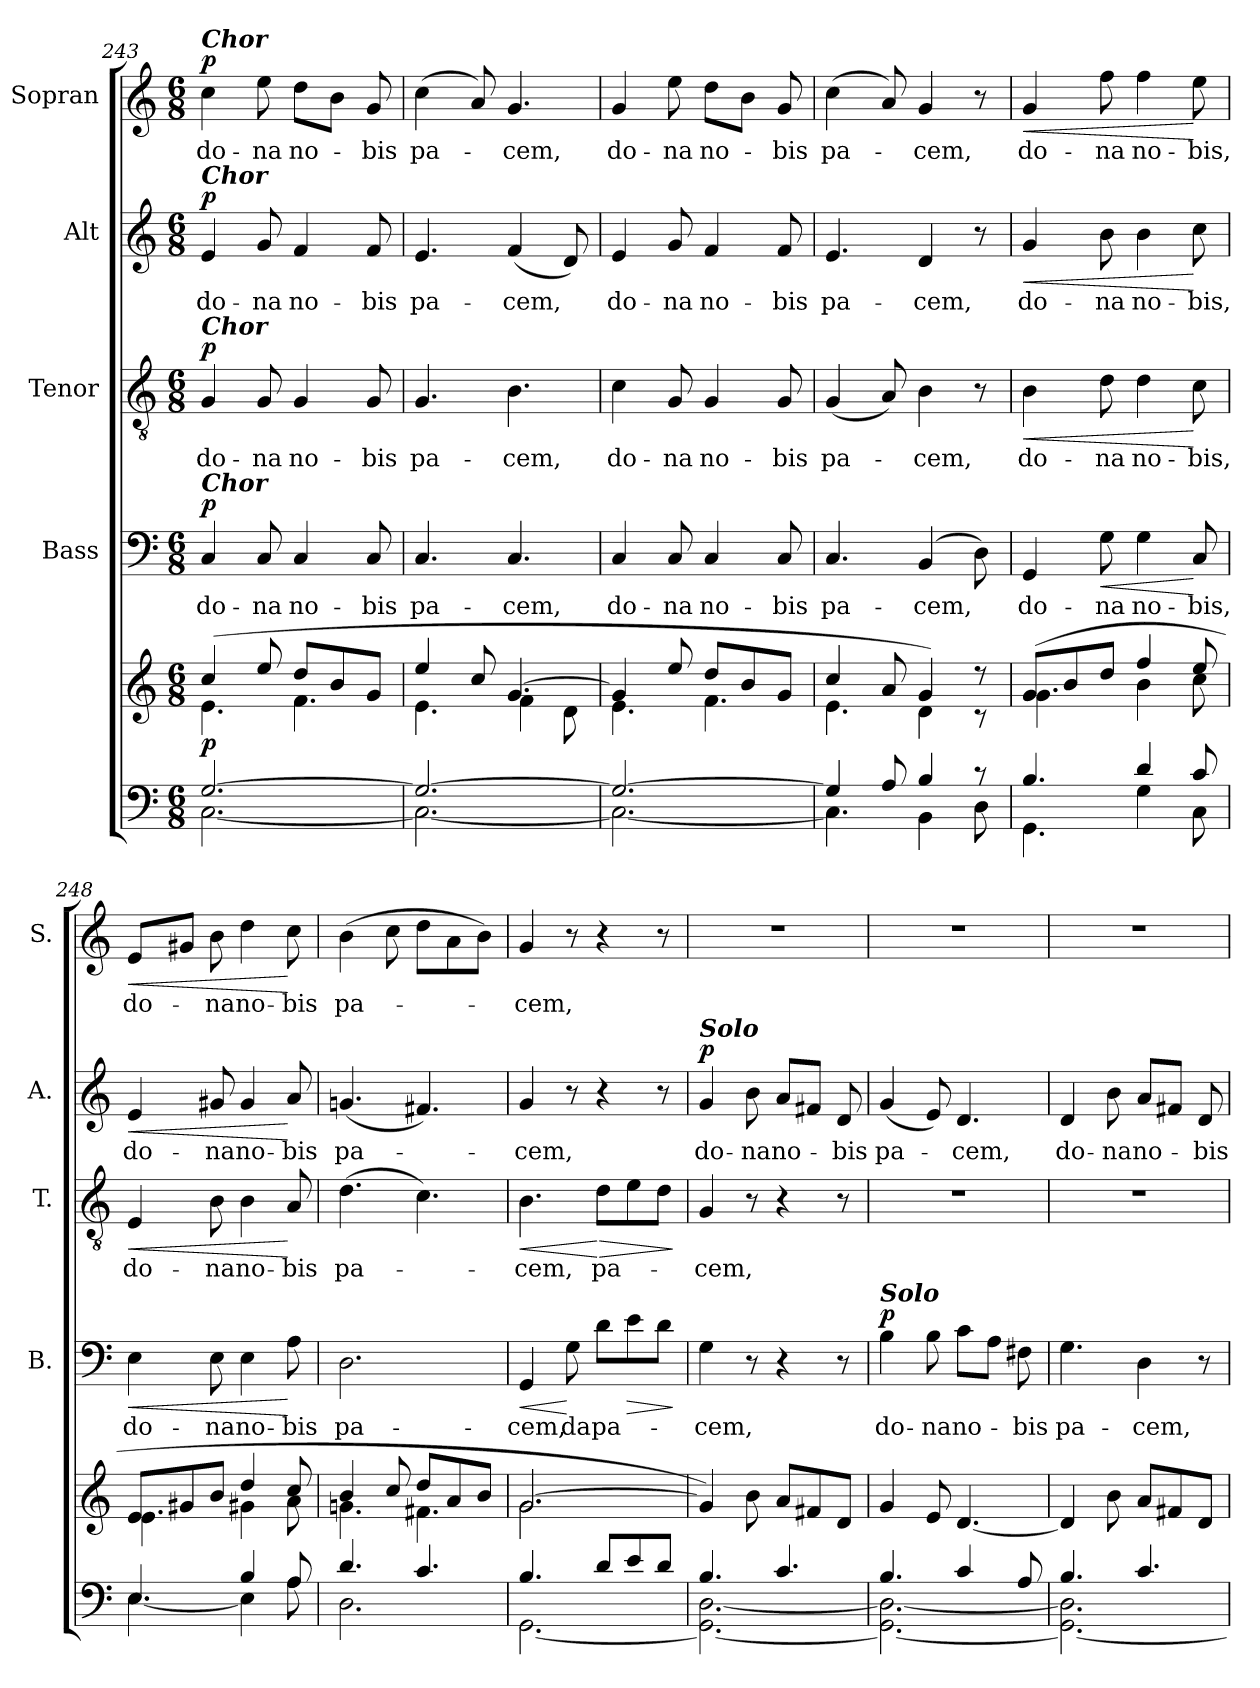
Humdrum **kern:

**kern	**kern	**dynam	**kern	**text	**dynam	**kern	**text	**dynam	**kern	**text	**dynam	**kern	**text	**dynam
*part5	*part5	*part5	*part4	*part4	*part4	*part3	*part3	*part3	*part2	*part2	*part2	*part1	*part1	*part1
*staff6	*staff5	*staff5/6	*staff4	*staff4	*staff4	*staff3	*staff3	*staff3	*staff2	*staff2	*staff2	*staff1	*staff1	*staff1
*	*	*	*I"Bass	*	*	*I"Tenor	*	*	*I"Alt	*	*	*I"Sopran	*	*
*	*	*	*I'B.	*	*	*I'T.	*	*	*I'A.	*	*	*I'S.	*	*
!!LO:PB:g=z
*clefF4	*clefG2	*	*clefF4	*	*	*clefGv2	*	*	*clefG2	*	*	*clefG2	*	*
*k[]	*k[]	*	*k[]	*	*	*k[]	*	*	*k[]	*	*	*k[]	*	*
*C:	*C:	*	*C:	*	*	*C:	*	*	*C:	*	*	*C:	*	*
*M6/8	*M6/8	*	*M6/8	*	*	*M6/8	*	*	*M6/8	*	*	*M6/8	*	*
=243	=243	=243	=243	=243	=243	=243	=243	=243	=243	=243	=243	=243	=243	=243
*^	*^	*	*	*	*	*	*	*	*	*	*	*	*	*
!	!	!	!	!	!	!	!	!	!	!	!	!	!	!LO:TX:a:Bi:t=Chor	!	!
!	!	!	!	!	!	!	!	!	!	!	!LO:TX:a:Bi:t=Chor	!	!	!	!	!
!	!	!	!	!	!	!	!	!LO:TX:a:Bi:t=Chor	!	!	!	!	!	!	!	!
!	!	!	!	!	!LO:TX:a:Bi:t=Chor	!	!	!	!	!	!	!	!	!	!	!
!	!	!	!	!LO:DY:b	!	!LO:LY:b	!LO:DY:a	!	!LO:LY:b	!LO:DY:a	!	!LO:LY:b	!LO:DY:a	!	!LO:LY:b	!LO:DY:a
[>2.G/	[<2.C\	(4cc/	4.e\	p	4C/	do-	p	4G/	do-	p	4e/	do-	p	4cc\	do-	p
!	!	!	!	!	!	!LO:LY:b	!	!	!LO:LY:b	!	!	!LO:LY:b	!	!	!LO:LY:b	!
.	.	8ee/	.	.	8C/	-na	.	8G/	-na	.	8g/	-na	.	8ee\	-na	.
!	!	!	!	!	!	!LO:LY:b	!	!	!LO:LY:b	!	!	!LO:LY:b	!	!	!LO:LY:b	!
.	.	8dd/L	4.f\	.	4C/	no-	.	4G/	no-	.	4f/	no-	.	8dd\L	no-	.
.	.	8b/	.	.	.	.	.	.	.	.	.	.	.	8b\J	.	.
!	!	!	!	!	!	!LO:LY:b	!	!	!LO:LY:b	!	!	!LO:LY:b	!	!	!LO:LY:b	!
.	.	8g/J	.	.	8C/	-bis	.	8G/	-bis	.	8f/	-bis	.	8g/	-bis	.
=244	=244	=244	=244	=244	=244	=244	=244	=244	=244	=244	=244	=244	=244	=244	=244	=244
!	!	!	!	!	!	!LO:LY:b	!	!	!LO:LY:b	!	!	!LO:LY:b	!	!	!LO:LY:b	!
2.G/_	2.C\_	4ee/	4.e\	.	4.C/	pa-	.	4.G/	pa-	.	4.e/	pa-	.	(>4cc\	pa-	.
.	.	8cc/	.	.	.	.	.	.	.	.	.	.	.	8a/)	.	.
!	!	!	!	!	!	!LO:LY:b	!	!	!LO:LY:b	!	!	!LO:LY:b	!	!	!LO:LY:b	!
.	.	[>4.g/	4f\	.	4.C/	-cem,	.	4.B\	-cem,	.	(<4f/	-cem,	.	4.g/	-cem,	.
.	.	.	8d\	.	.	.	.	.	.	.	8d/)	.	.	.	.	.
=245	=245	=245	=245	=245	=245	=245	=245	=245	=245	=245	=245	=245	=245	=245	=245	=245
!	!	!	!	!	!	!LO:LY:b	!	!	!LO:LY:b	!	!	!LO:LY:b	!	!	!LO:LY:b	!
2.G/_	2.C\_	4g/]	4.e\	.	4C/	do-	.	4c\	do-	.	4e/	do-	.	4g/	do-	.
!	!	!	!	!	!	!LO:LY:b	!	!	!LO:LY:b	!	!	!LO:LY:b	!	!	!LO:LY:b	!
.	.	8ee/	.	.	8C/	-na	.	8G/	-na	.	8g/	-na	.	8ee\	-na	.
!	!	!	!	!	!	!LO:LY:b	!	!	!LO:LY:b	!	!	!LO:LY:b	!	!	!LO:LY:b	!
.	.	8dd/L	4.f\	.	4C/	no-	.	4G/	no-	.	4f/	no-	.	8dd\L	no-	.
.	.	8b/	.	.	.	.	.	.	.	.	.	.	.	8b\J	.	.
!	!	!	!	!	!	!LO:LY:b	!	!	!LO:LY:b	!	!	!LO:LY:b	!	!	!LO:LY:b	!
.	.	8g/J	.	.	8C/	-bis	.	8G/	-bis	.	8f/	-bis	.	8g/	-bis	.
=246	=246	=246	=246	=246	=246	=246	=246	=246	=246	=246	=246	=246	=246	=246	=246	=246
!	!	!	!	!	!	!LO:LY:b	!	!	!LO:LY:b	!	!	!LO:LY:b	!	!	!LO:LY:b	!
4G/]	4.C\]	4cc/	4.e\	.	4.C/	pa-	.	(<4G/	pa-	.	4.e/	pa-	.	(>4cc\	pa-	.
8A/	.	8a/	.	.	.	.	.	8A/)	.	.	.	.	.	8a/)	.	.
!	!	!	!	!	!	!LO:LY:b	!	!	!LO:LY:b	!	!	!LO:LY:b	!	!	!LO:LY:b	!
4B/	4BB\	4g/)	4d\	.	(4BB/	-cem,	.	4B\	-cem,	.	4d/	-cem,	.	4g/	-cem,	.
8rc	8D\	8r	8r	.	8D\)	.	.	8r	.	.	8r	.	.	8r	.	.
=247	=247	=247	=247	=247	=247	=247	=247	=247	=247	=247	=247	=247	=247	=247	=247	=247
!	!	!	!	!	!	!LO:LY:b	!	!	!LO:LY:b	!LO:HP:b	!	!LO:LY:b	!LO:HP:b	!	!LO:LY:b	!LO:HP:b
4.B/	4.GG\	(>8g/L	4.g\	.	4GG/	do-	.	4B\	do-	<	4g/	do-	<	4g/	do-	<
.	.	8b/	.	.	.	.	.	.	.	.	.	.	.	.	.	.
!	!	!	!	!	!	!LO:LY:b	!LO:HP:b	!	!LO:LY:b	!	!	!LO:LY:b	!	!	!LO:LY:b	!
.	.	8dd/J	.	.	8G\	-na	<	8d\	-na	.	8b\	-na	.	8ff\	-na	.
!	!	!	!	!	!	!LO:LY:b	!	!	!LO:LY:b	!	!	!LO:LY:b	!	!	!LO:LY:b	!
4d/	4G\	4ff/	4b\	.	4G\	no-	.	4d\	no-	.	4b\	no-	.	4ff\	no-	.
!	!	!	!	!	!	!LO:LY:b	!	!	!LO:LY:b	!	!	!LO:LY:b	!	!	!LO:LY:b	!
8c/	8C\	8ee/	8cc\	.	8C/	-bis,	[	8c\	-bis,	[	8cc\	-bis,	[	8ee\	-bis,	[
!!LO:PB:g=z
=248	=248	=248	=248	=248	=248	=248	=248	=248	=248	=248	=248	=248	=248	=248	=248	=248
!	!	!	!	!	!	!LO:LY:b	!LO:HP:b	!	!LO:LY:b	!LO:HP:b	!	!LO:LY:b	!LO:HP:b	!	!LO:LY:b	!LO:HP:b
4.E/	[<4.E\	8e/L	4.e\	.	4E\	do-	<	4E/	do-	<	4e/	do-	<	8e/L	do-	<
.	.	8g#X/	.	.	.	.	.	.	.	.	.	.	.	8g#X/J	.	.
!	!	!	!	!	!	!LO:LY:b	!	!	!LO:LY:b	!	!	!LO:LY:b	!	!	!LO:LY:b	!
.	.	8b/J	.	.	8E\	-na	.	8B\	-na	.	8g#X/	-na	.	8b\	-na	.
!	!	!	!	!	!	!LO:LY:b	!	!	!LO:LY:b	!	!	!LO:LY:b	!	!	!LO:LY:b	!
4B/	4E\]	4dd/	4g#X\	.	4E\	no-	.	4B\	no-	.	4g#/	no-	.	4dd\	no-	.
!	!	!	!	!	!	!LO:LY:b	!	!	!LO:LY:b	!	!	!LO:LY:b	!	!	!LO:LY:b	!
8A/	8A\	8cc/	8a\	.	8A\	-bis	[	8A/	-bis	[	8a/	-bis	[	8cc\	-bis	[
=249	=249	=249	=249	=249	=249	=249	=249	=249	=249	=249	=249	=249	=249	=249	=249	=249
!	!	!	!	!	!	!LO:LY:b	!	!	!LO:LY:b	!	!	!LO:LY:b	!	!	!LO:LY:b	!
4.d/	2.D\	4b/	4.gn\	.	2.D\	pa-	.	(>4.d\	pa-	.	(<4.gn/	pa-	.	(>4b\	pa-	.
.	.	8cc/	.	.	.	.	.	.	.	.	.	.	.	8cc\	.	.
4.c/	.	8dd/L	4.f#X\	.	.	.	.	4.c\)	.	.	4.f#X/)	.	.	8dd\L	.	.
.	.	8a/	.	.	.	.	.	.	.	.	.	.	.	8a\	.	.
.	.	8b/J	.	.	.	.	.	.	.	.	.	.	.	8b\J)	.	.
=250	=250	=250	=250	=250	=250	=250	=250	=250	=250	=250	=250	=250	=250	=250	=250	=250
!	!	!	!	!	!	!LO:LY:b	!LO:HP:b	!	!LO:LY:b	!LO:HP:b	!	!LO:LY:b	!	!	!LO:LY:b	!
4.B/	[<2.GG\	[>2.g/	2.g\	.	4GG/	-cem,	<	4.B\	-cem,	<	4g/	-cem,	.	4g/	-cem,	.
!	!	!	!	!	!	!LO:LY:b	!	!	!	!	!	!	!	!	!	!
.	.	.	.	.	8G\	da	[	.	.	.	8r	.	.	8r	.	.
!	!	!	!	!	!	!LO:LY:b	!	!	!LO:LY:b	!LO:HP:n=1:b	!	!	!	!	!	!
8d/L	.	.	.	.	8d\L	pa-	.	8d\L	pa-	[ >	4r	.	.	4r	.	.
!	!	!	!	!	!	!	!LO:HP:b	!	!	!	!	!	!	!	!	!
8e/	.	.	.	.	8e\	.	>	8e\	.	.	.	.	.	.	.	.
8d/J	.	.	.	.	8d\J	.	.	8d\J	.	.	8r	.	.	8r	.	.
*v	*v	*	*	*	*	*	*	*	*	*	*	*	*	*	*	*
*	*v	*v	*	*	*	*	*	*	*	*	*	*	*	*	*
.	.	.	.	.	]	.	.	]	.	.	.	.	.	.
=251	=251	=251	=251	=251	=251	=251	=251	=251	=251	=251	=251	=251	=251	=251
*^	*	*	*	*	*	*	*	*	*	*	*	*	*	*
!	!	!	!	!	!	!	!	!	!	!LO:TX:a:Bi:t=Solo	!	!	!	!	!
!	!	!	!	!	!LO:LY:b	!	!	!LO:LY:b	!	!	!LO:LY:b	!LO:DY:a	!	!	!
4.B/	2.GG\_ [<2.D\	4g/])	.	4G\	-cem,	.	4G/	-cem,	.	4g/	do-	p	2.r	.	.
!	!	!	!	!	!	!	!	!	!	!	!LO:LY:b	!	!	!	!
.	.	8b\	.	8r	.	.	8r	.	.	8b\	-na	.	.	.	.
!	!	!	!	!	!	!	!	!	!	!	!LO:LY:b	!	!	!	!
4.c/	.	8a/L	.	4r	.	.	4r	.	.	8a/L	no-	.	.	.	.
.	.	8f#X/	.	.	.	.	.	.	.	8f#X/J	.	.	.	.	.
!	!	!	!	!	!	!	!	!	!	!	!LO:LY:b	!	!	!	!
.	.	8d/J	.	8r	.	.	8r	.	.	8d/	-bis	.	.	.	.
=252	=252	=252	=252	=252	=252	=252	=252	=252	=252	=252	=252	=252	=252	=252	=252
!	!	!	!	!LO:TX:a:Bi:t=Solo	!	!	!	!	!	!	!	!	!	!	!
!	!	!	!	!	!LO:LY:b	!LO:DY:a	!	!	!	!	!LO:LY:b	!	!	!	!
4.B/	2.GG\_ 2.D\_	4g/	.	4B\	do-	p	2.r	.	.	(<4g/	pa-	.	2.r	.	.
!	!	!	!	!	!LO:LY:b	!	!	!	!	!	!	!	!	!	!
.	.	8e/	.	8B\	-na	.	.	.	.	8e/)	.	.	.	.	.
!	!	!	!	!	!LO:LY:b	!	!	!	!	!	!LO:LY:b	!	!	!	!
4c/	.	[4.d/	.	8c\L	no-	.	.	.	.	4.d/	-cem,	.	.	.	.
.	.	.	.	8A\J	.	.	.	.	.	.	.	.	.	.	.
!	!	!	!	!	!LO:LY:b	!	!	!	!	!	!	!	!	!	!
8A/	.	.	.	8F#X\	-bis	.	.	.	.	.	.	.	.	.	.
!!LO:PB:g=z
=253	=253	=253	=253	=253	=253	=253	=253	=253	=253	=253	=253	=253	=253	=253	=253
!	!	!	!	!	!LO:LY:b	!	!	!	!	!	!LO:LY:b	!	!	!	!
4.B/	2.GG\_ 2.D\]	4d/]	.	4.G\	pa-	.	2.r	.	.	4d/	do-	.	2.r	.	.
!	!	!	!	!	!	!	!	!	!	!	!LO:LY:b	!	!	!	!
.	.	8b\	.	.	.	.	.	.	.	8b\	-na	.	.	.	.
!	!	!	!	!	!LO:LY:b	!	!	!	!	!	!LO:LY:b	!	!	!	!
4.c/	.	8a/L	.	4D\	-cem,	.	.	.	.	8a/L	no-	.	.	.	.
.	.	8f#X/	.	.	.	.	.	.	.	8f#X/J	.	.	.	.	.
!	!	!	!	!	!	!	!	!	!	!	!LO:LY:b	!	!	!	!
.	.	8d/J	.	8r	.	.	.	.	.	8d/	-bis	.	.	.	.
*v	*v	*	*	*	*	*	*	*	*	*	*	*	*	*	*
=	=	=	=	=	=	=	=	=	=	=	=	=	=	=
*-	*-	*-	*-	*-	*-	*-	*-	*-	*-	*-	*-	*-	*-	*-
